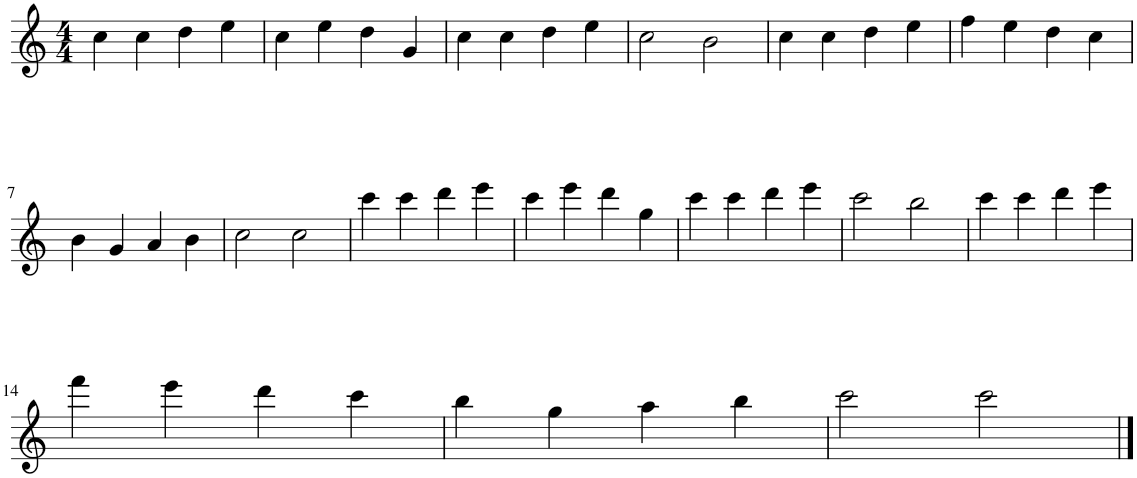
**kern
*part1
*staff1
*I"Flute, Flute
*clefG2
*k[]
*M4/4
=1
4cc\
4cc\
4dd\
4ee\
=2
4cc\
4ee\
4dd\
4g/
=3
4cc\
4cc\
4dd\
4ee\
=4
2cc\
2b\
=5
4cc\
4cc\
4dd\
4ee\
=6
4ff\
4ee\
4dd\
4cc\
!!LO:LB:g=z
=7
4b\
4g/
4a/
4b\
=8
2cc\
2cc\
=9
4ccc\
4ccc\
4ddd\
4eee\
=10
4ccc\
4eee\
4ddd\
4gg\
=11
4ccc\
4ccc\
4ddd\
4eee\
=12
2ccc\
2bb\
=13
4ccc\
4ccc\
4ddd\
4eee\
!!LO:LB:g=z
=14
4fff\
4eee\
4ddd\
4ccc\
=15
4bb\
4gg\
4aa\
4bb\
=16
2ccc\
2ccc\
==
*-
